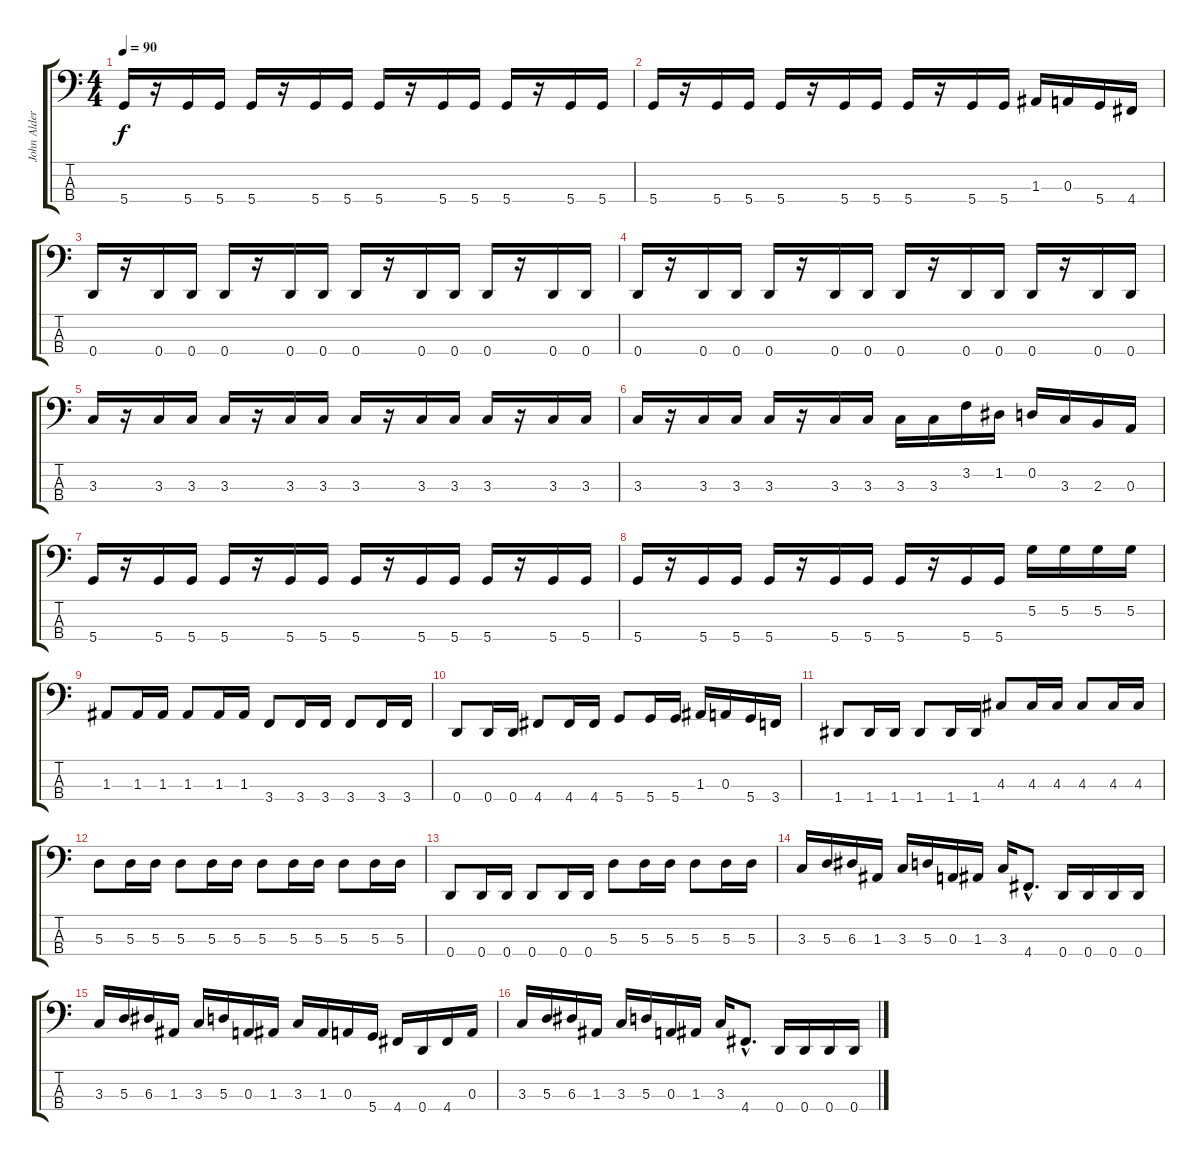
\track ("John Alderete" "John Alder") {instrument electricbassfinger}
\staff {score tabs}
\tuning (G2 D2 A1 D1) {hide}
\ts (4 4)
\tempo 90
\clef f4
\ks c
5.4.16{dy f} r.16 5.4.16 5.4.16 5.4.16 r.16 5.4.16 5.4.16 5.4.16 r.16 5.4.16 5.4.16 5.4.16 r.16 5.4.16 5.4.16 |
5.4.16 r.16 5.4.16 5.4.16 5.4.16 r.16 5.4.16 5.4.16 5.4.16 r.16 5.4.16 5.4.16 1.3.16 0.3.16 5.4.16 4.4.16 |
0.4.16 r.16 0.4.16 0.4.16 0.4.16 r.16 0.4.16 0.4.16 0.4.16 r.16 0.4.16 0.4.16 0.4.16 r.16 0.4.16 0.4.16 |
0.4.16 r.16 0.4.16 0.4.16 0.4.16 r.16 0.4.16 0.4.16 0.4.16 r.16 0.4.16 0.4.16 0.4.16 r.16 0.4.16 0.4.16 |
3.3.16 r.16 3.3.16 3.3.16 3.3.16 r.16 3.3.16 3.3.16 3.3.16 r.16 3.3.16 3.3.16 3.3.16 r.16 3.3.16 3.3.16 |
3.3.16 r.16 3.3.16 3.3.16 3.3.16 r.16 3.3.16 3.3.16 3.3.16 3.3.16 3.2.16 1.2.16 0.2.16 3.3.16 2.3.16 0.3.16 |
5.4.16 r.16 5.4.16 5.4.16 5.4.16 r.16 5.4.16 5.4.16 5.4.16 r.16 5.4.16 5.4.16 5.4.16 r.16 5.4.16 5.4.16 |
5.4.16 r.16 5.4.16 5.4.16 5.4.16 r.16 5.4.16 5.4.16 5.4.16 r.16 5.4.16 5.4.16 5.2.16 5.2.16 5.2.16 5.2.16 |
1.3.8 1.3.16 1.3.16 1.3.8 1.3.16 1.3.16 3.4.8 3.4.16 3.4.16 3.4.8 3.4.16 3.4.16 |
0.4.8 0.4.16 0.4.16 4.4.8 4.4.16 4.4.16 5.4.8 5.4.16 5.4.16 1.3.16 0.3.16 5.4.16 3.4.16 |
1.4.8 1.4.16 1.4.16 1.4.8 1.4.16 1.4.16 4.3.8 4.3.16 4.3.16 4.3.8 4.3.16 4.3.16 |
5.3.8 5.3.16 5.3.16 5.3.8 5.3.16 5.3.16 5.3.8 5.3.16 5.3.16 5.3.8 5.3.16 5.3.16 |
0.4.8 0.4.16 0.4.16 0.4.8 0.4.16 0.4.16 5.3.8 5.3.16 5.3.16 5.3.8 5.3.16 5.3.16 |
3.3.16 5.3.16 6.3.16 1.3.16 3.3.16 5.3.16 0.3.16 1.3.16 3.3.16 4.4{hac}.8{d} 0.4.16 0.4.16 0.4.16 0.4.16 |
3.3.16 5.3.16 6.3.16 1.3.16 3.3.16 5.3.16 0.3.16 1.3.16 3.3.16 1.3.16 0.3.16 5.4.16 4.4.16 0.4.16 4.4.16 0.3.16 |
3.3.16 5.3.16 6.3.16 1.3.16 3.3.16 5.3.16 0.3.16 1.3.16 3.3.16 4.4{hac}.8{d} 0.4.16 0.4.16 0.4.16 0.4.16
